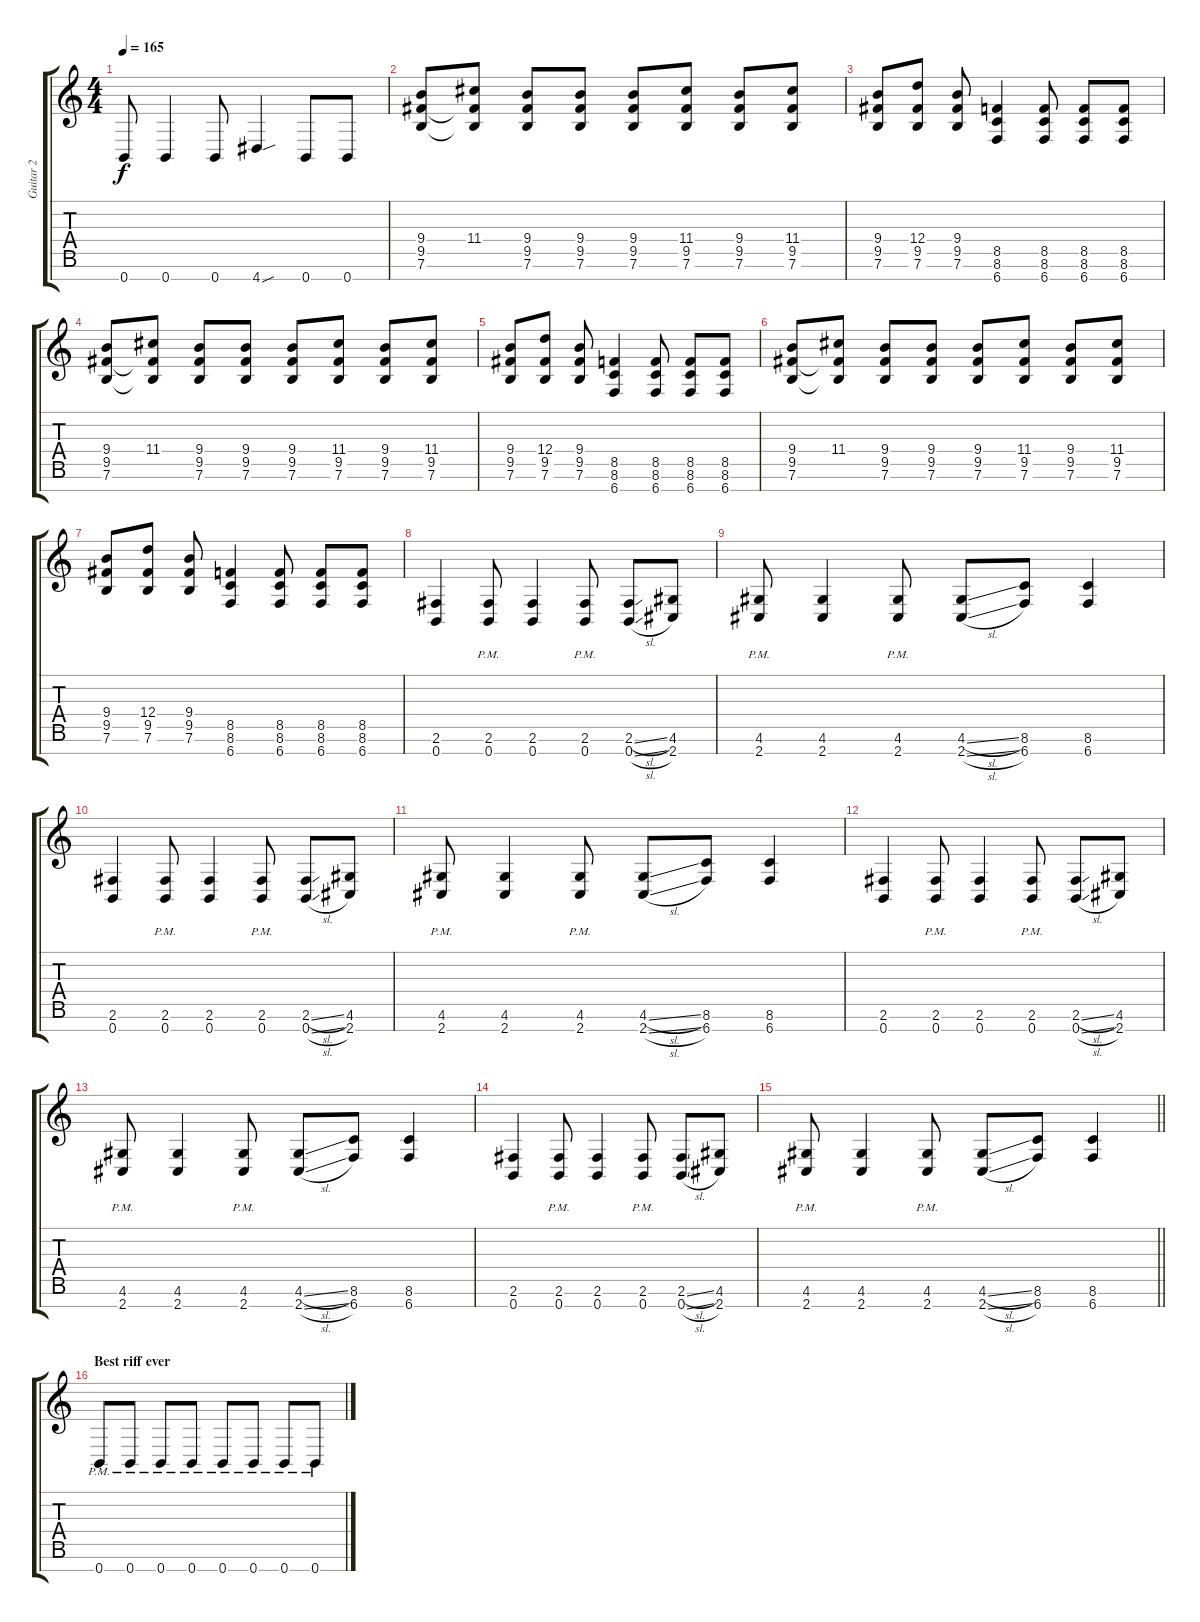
\track ("Guitar 2" "Guitar 2") {instrument distortionguitar}
\staff {score tabs}
\tuning (E4 B3 G3 D3 A2 E2 B1) {hide}
\ts (4 4)
\tempo 165
\clef g2
\ks c
0.7.8{dy f} 0.7.4 0.7.8 4.7{sou}.4 0.7.8 0.7.8 |
(9.4 9.5 7.6).8 (11.4 9.5{t} 7.6{t}).8 (9.4 9.5 7.6).8 (9.4 9.5 7.6).8 (9.4 9.5 7.6).8 (11.4 9.5 7.6).8 (9.4 9.5 7.6).8 (11.4 9.5 7.6).8 |
(9.4 9.5 7.6).8 (12.4 9.5 7.6).8 (9.4 9.5 7.6).8 (8.5 8.6 6.7).4 (8.5 8.6 6.7).8 (8.5 8.6 6.7).8 (8.5 8.6 6.7).8 |
(9.4 9.5 7.6).8 (11.4 9.5{t} 7.6{t}).8 (9.4 9.5 7.6).8 (9.4 9.5 7.6).8 (9.4 9.5 7.6).8 (11.4 9.5 7.6).8 (9.4 9.5 7.6).8 (11.4 9.5 7.6).8 |
(9.4 9.5 7.6).8 (12.4 9.5 7.6).8 (9.4 9.5 7.6).8 (8.5 8.6 6.7).4 (8.5 8.6 6.7).8 (8.5 8.6 6.7).8 (8.5 8.6 6.7).8 |
(9.4 9.5 7.6).8 (11.4 9.5{t} 7.6{t}).8 (9.4 9.5 7.6).8 (9.4 9.5 7.6).8 (9.4 9.5 7.6).8 (11.4 9.5 7.6).8 (9.4 9.5 7.6).8 (11.4 9.5 7.6).8 |
(9.4 9.5 7.6).8 (12.4 9.5 7.6).8 (9.4 9.5 7.6).8 (8.5 8.6 6.7).4 (8.5 8.6 6.7).8 (8.5 8.6 6.7).8 (8.5 8.6 6.7).8 |
(2.6 0.7).4 (2.6{pm} 0.7{pm}).8 (2.6 0.7).4 (2.6{pm} 0.7{pm}).8 (2.6{sl} 0.7{sl}).8 (4.6 2.7).8 |
(4.6{pm} 2.7{pm}).8 (4.6 2.7).4 (4.6{pm} 2.7{pm}).8 (4.6{sl} 2.7{sl}).8 (8.6 6.7).8 (8.6 6.7).4 |
(2.6 0.7).4 (2.6{pm} 0.7{pm}).8 (2.6 0.7).4 (2.6{pm} 0.7{pm}).8 (2.6{sl} 0.7{sl}).8 (4.6 2.7).8 |
(4.6{pm} 2.7{pm}).8 (4.6 2.7).4 (4.6{pm} 2.7{pm}).8 (4.6{sl} 2.7{sl}).8 (8.6 6.7).8 (8.6 6.7).4 |
(2.6 0.7).4 (2.6{pm} 0.7{pm}).8 (2.6 0.7).4 (2.6{pm} 0.7{pm}).8 (2.6{sl} 0.7{sl}).8 (4.6 2.7).8 |
(4.6{pm} 2.7{pm}).8 (4.6 2.7).4 (4.6{pm} 2.7{pm}).8 (4.6{sl} 2.7{sl}).8 (8.6 6.7).8 (8.6 6.7).4 |
(2.6 0.7).4 (2.6{pm} 0.7{pm}).8 (2.6 0.7).4 (2.6{pm} 0.7{pm}).8 (2.6{sl} 0.7{sl}).8 (4.6 2.7).8 |
\barLineRight lightlight
(4.6{pm} 2.7{pm}).8 (4.6 2.7).4 (4.6{pm} 2.7{pm}).8 (4.6{sl} 2.7{sl}).8 (8.6 6.7).8 (8.6 6.7).4 |
\section ("" "Best riff ever")
0.7{pm}.8 0.7{pm}.8 0.7{pm}.8 0.7{pm}.8 0.7{pm}.8 0.7{pm}.8 0.7{pm}.8 0.7{pm}.8
